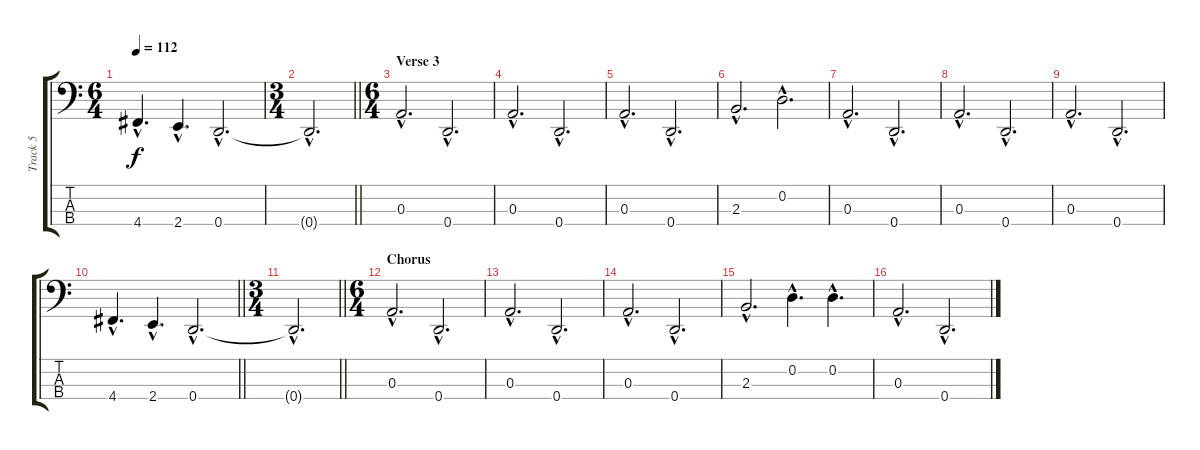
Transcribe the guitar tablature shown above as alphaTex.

\track ("Track 5" "Track 5") {instrument electricbassfinger}
\staff {score tabs}
\tuning (G2 D2 A1 D1) {hide}
\ts (6 4)
\tempo 112
\clef f4
\ks c
4.4{hac}.4{d dy f} 2.4{hac}.4{d} 0.4{hac}.2{d} |
\ts (3 4)
\barLineRight lightlight
0.4{hac t}.2{d} |
\ts (6 4)
\section ("" "Verse 3")
0.3{hac}.2{d} 0.4{hac}.2{d} |
0.3{hac}.2{d} 0.4{hac}.2{d} |
0.3{hac}.2{d} 0.4{hac}.2{d} |
2.3{hac}.2{d} 0.2{hac}.2{d} |
0.3{hac}.2{d} 0.4{hac}.2{d} |
0.3{hac}.2{d} 0.4{hac}.2{d} |
0.3{hac}.2{d} 0.4{hac}.2{d} |
\barLineRight lightlight
4.4{hac}.4{d} 2.4{hac}.4{d} 0.4{hac}.2{d} |
\ts (3 4)
\barLineRight lightlight
0.4{hac t}.2{d} |
\ts (6 4)
\section ("" "Chorus")
0.3{hac}.2{d} 0.4{hac}.2{d} |
0.3{hac}.2{d} 0.4{hac}.2{d} |
0.3{hac}.2{d} 0.4{hac}.2{d} |
2.3{hac}.2{d} 0.2{hac}.4{d} 0.2{hac}.4{d} |
0.3{hac}.2{d} 0.4{hac}.2{d}
